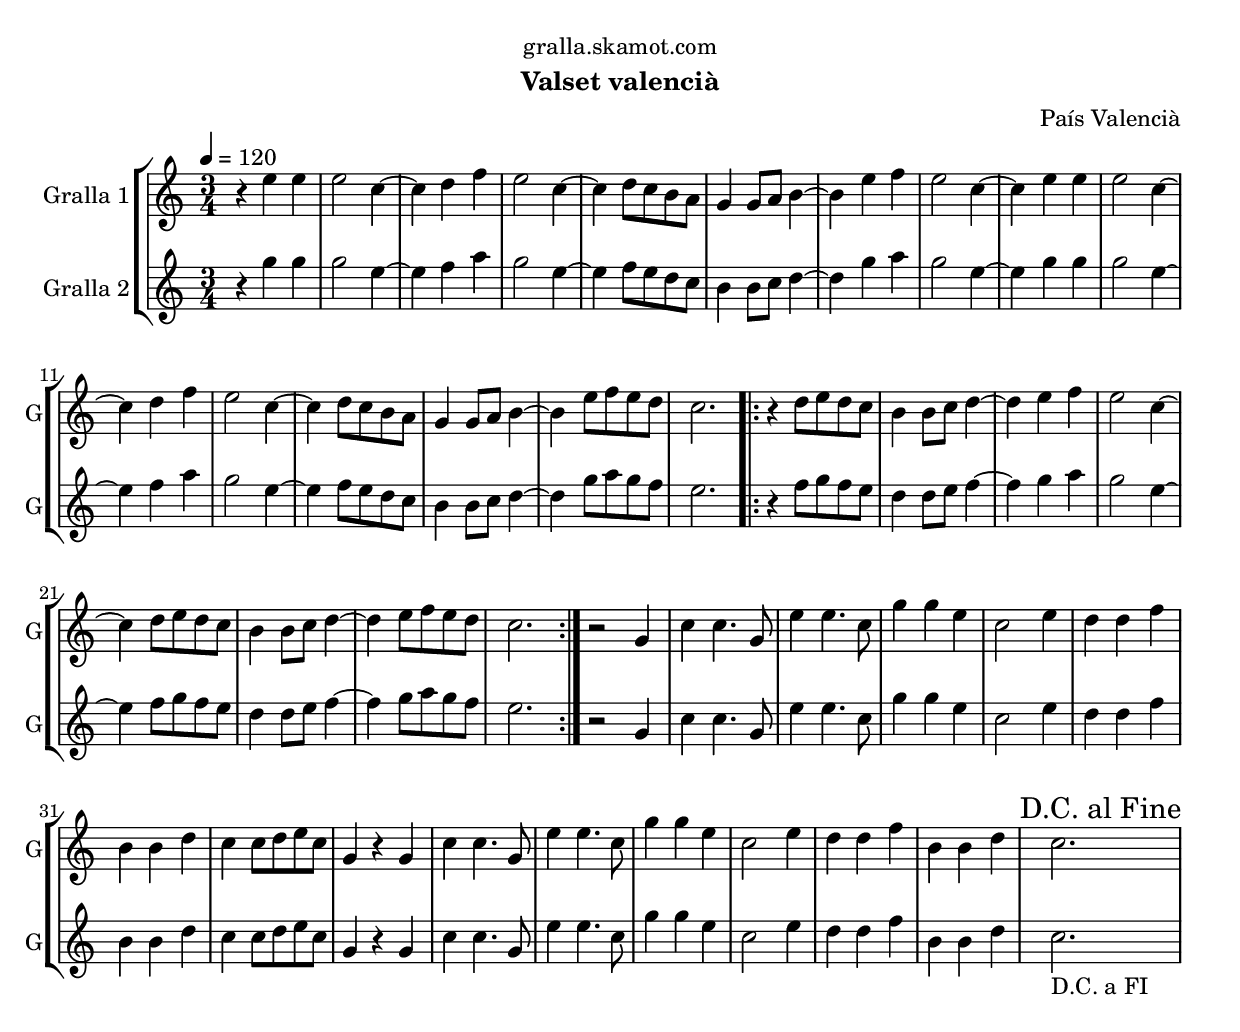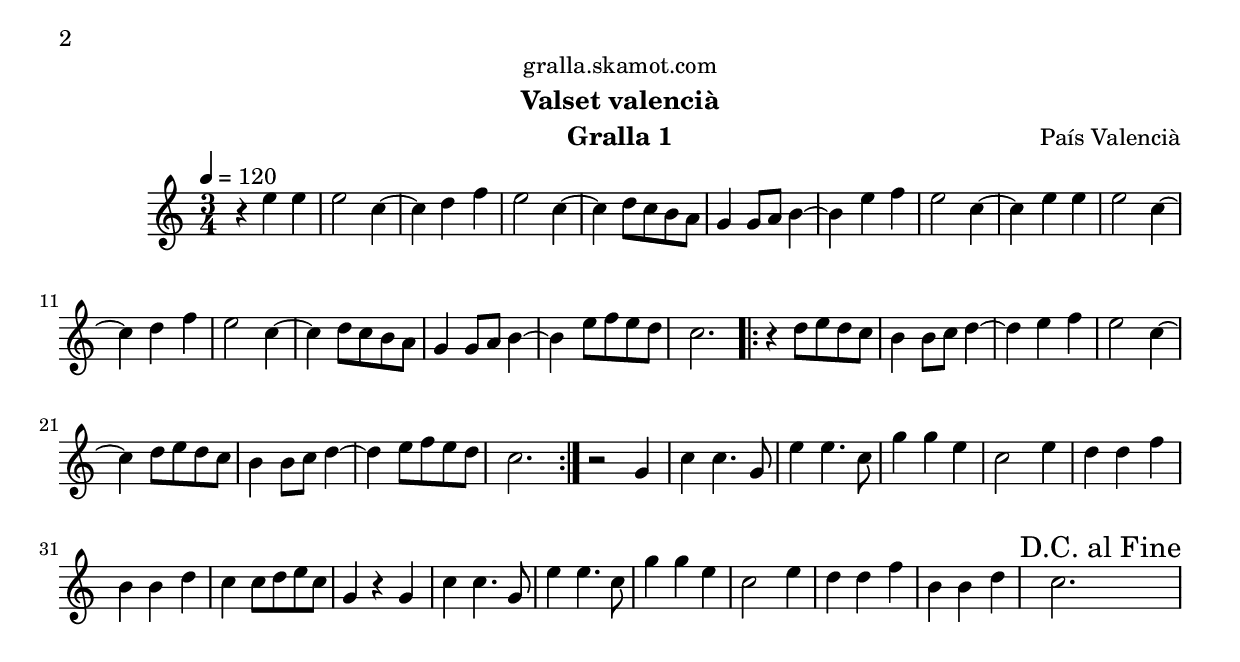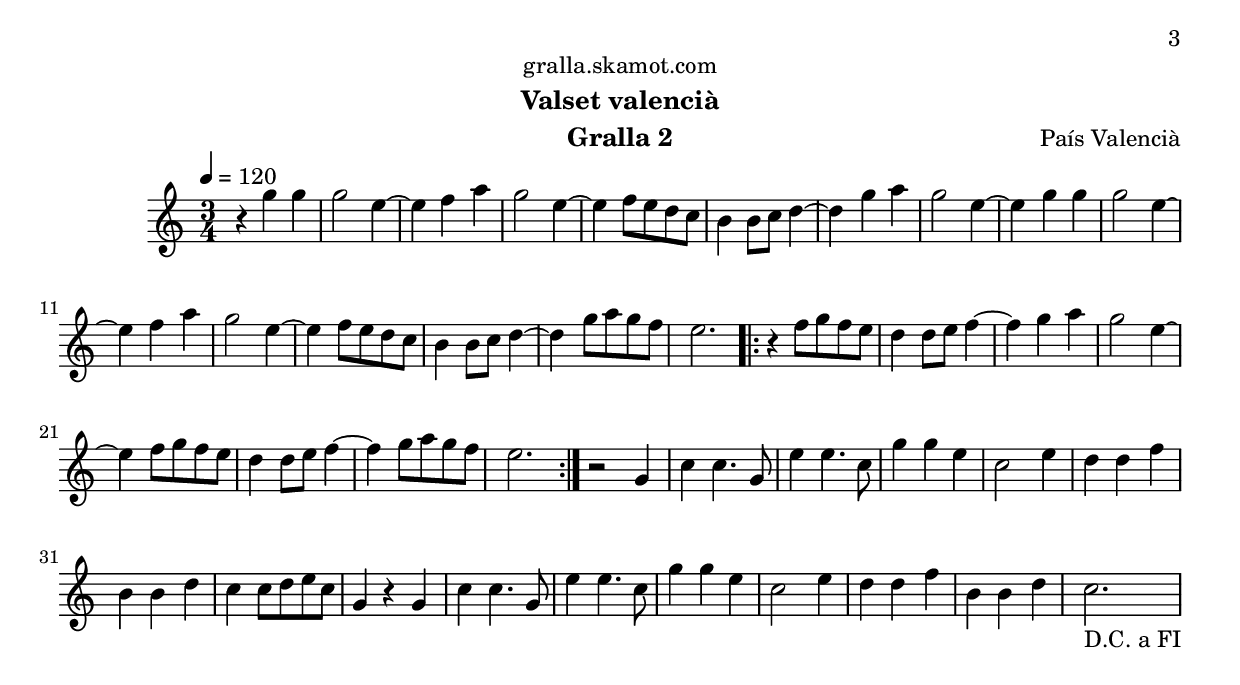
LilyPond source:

\version "2.16.2"

\header {
  dedication="gralla.skamot.com"
  title=""
  subtitle="Valset valencià"
  subsubtitle=""
  poet=""
  meter=""
  piece=""
  composer="País Valencià"
  arranger=""
  opus=""
  instrument=""
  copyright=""
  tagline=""
}

liniaroAa =
\relative e''
{
  \tempo 4=120
  \clef treble
  \key c \major
  \time 3/4
  r4 e e  |
  e2 c4 ~  |
  c4 d f  |
  e2 c4 ~  |
  %05
  c4 d8 c b a  |
  g4 g8 a b4 ~  |
  b4 e f  |
  e2 c4 ~  |
  c4 e e  |
  %10
  e2 c4 ~  |
  c4 d f  |
  e2 c4 ~  |
  c4 d8 c b a  |
  g4 g8 a b4 ~  |
  %15
  b4 e8 f e d  |
  c2.  |
  \repeat volta 2 { r4 d8 e d c  |
  b4 b8 c d4 ~  |
  d4 e f  |
  %20
  e2 c4 ~  |
  c4 d8 e d c  |
  b4 b8 c d4 ~  |
  d4 e8 f e d  |
  c2.  | }
  %25
  r2 g4  |
  c4 c4. g8  |
  e'4 e4. c8  |
  g'4 g e  |
  c2 e4  |
  %30
  d4 d f  |
  b,4 b d  |
  c4 c8 d e c  |
  g4 r g  |
  c4 c4. g8  |
  %35
  e'4 e4. c8  |
  g'4 g e  |
  c2 e4  |
  d4 d f  |
  b,4 b d  |
  %40
  \mark "D.C. al Fine" c2.  |
}

liniaroAb =
\relative g''
{
  \tempo 4=120
  \clef treble
  \key c \major
  \time 3/4
  r4 g g  |
  g2 e4 ~  |
  e4 f a  |
  g2 e4 ~  |
  %05
  e4 f8 e d c  |
  b4 b8 c d4 ~  |
  d4 g a  |
  g2 e4 ~  |
  e4 g g  |
  %10
  g2 e4 ~  |
  e4 f a  |
  g2 e4 ~  |
  e4 f8 e d c  |
  b4 b8 c d4 ~  |
  %15
  d4 g8 a g f  |
  e2.  |
  \repeat volta 2 { r4 f8 g f e  |
  d4 d8 e f4 ~  |
  f4 g a  |
  %20
  g2 e4 ~  |
  e4 f8 g f e  |
  d4 d8 e f4 ~  |
  f4 g8 a g f  |
  e2.  | }
  %25
  r2 g,4  |
  c4 c4. g8  |
  e'4 e4. c8  |
  g'4 g e  |
  c2 e4  |
  %30
  d4 d f  |
  b,4 b d  |
  c4 c8 d e c  |
  g4 r g  |
  c4 c4. g8  |
  %35
  e'4 e4. c8  |
  g'4 g e  |
  c2 e4  |
  d4 d f  |
  b,4 b d  |
  %40
  c2. _"D.C. a FI"  |
}

\bookpart {
  \score {
    \new StaffGroup {
      \override Score.RehearsalMark #'self-alignment-X = #LEFT
      <<
        \new Staff \with {instrumentName = #"Gralla 1" shortInstrumentName = #"G"} \liniaroAa
        \new Staff \with {instrumentName = #"Gralla 2" shortInstrumentName = #"G"} \liniaroAb
      >>
    }
    \layout {}
  }
  \score { \unfoldRepeats
    \new StaffGroup {
      \override Score.RehearsalMark #'self-alignment-X = #LEFT
      <<
        \new Staff \with {instrumentName = #"Gralla 1" shortInstrumentName = #"G"} \liniaroAa
        \new Staff \with {instrumentName = #"Gralla 2" shortInstrumentName = #"G"} \liniaroAb
      >>
    }
    \midi {
      \set Staff.midiInstrument = "oboe"
      \set DrumStaff.midiInstrument = "drums"
    }
  }
}

\bookpart {
  \header {instrument="Gralla 1"}
  \score {
    \new StaffGroup {
      \override Score.RehearsalMark #'self-alignment-X = #LEFT
      <<
        \new Staff \liniaroAa
      >>
    }
    \layout {}
  }
  \score { \unfoldRepeats
    \new StaffGroup {
      \override Score.RehearsalMark #'self-alignment-X = #LEFT
      <<
        \new Staff \liniaroAa
      >>
    }
    \midi {
      \set Staff.midiInstrument = "oboe"
      \set DrumStaff.midiInstrument = "drums"
    }
  }
}

\bookpart {
  \header {instrument="Gralla 2"}
  \score {
    \new StaffGroup {
      \override Score.RehearsalMark #'self-alignment-X = #LEFT
      <<
        \new Staff \liniaroAb
      >>
    }
    \layout {}
  }
  \score { \unfoldRepeats
    \new StaffGroup {
      \override Score.RehearsalMark #'self-alignment-X = #LEFT
      <<
        \new Staff \liniaroAb
      >>
    }
    \midi {
      \set Staff.midiInstrument = "oboe"
      \set DrumStaff.midiInstrument = "drums"
    }
  }
}

